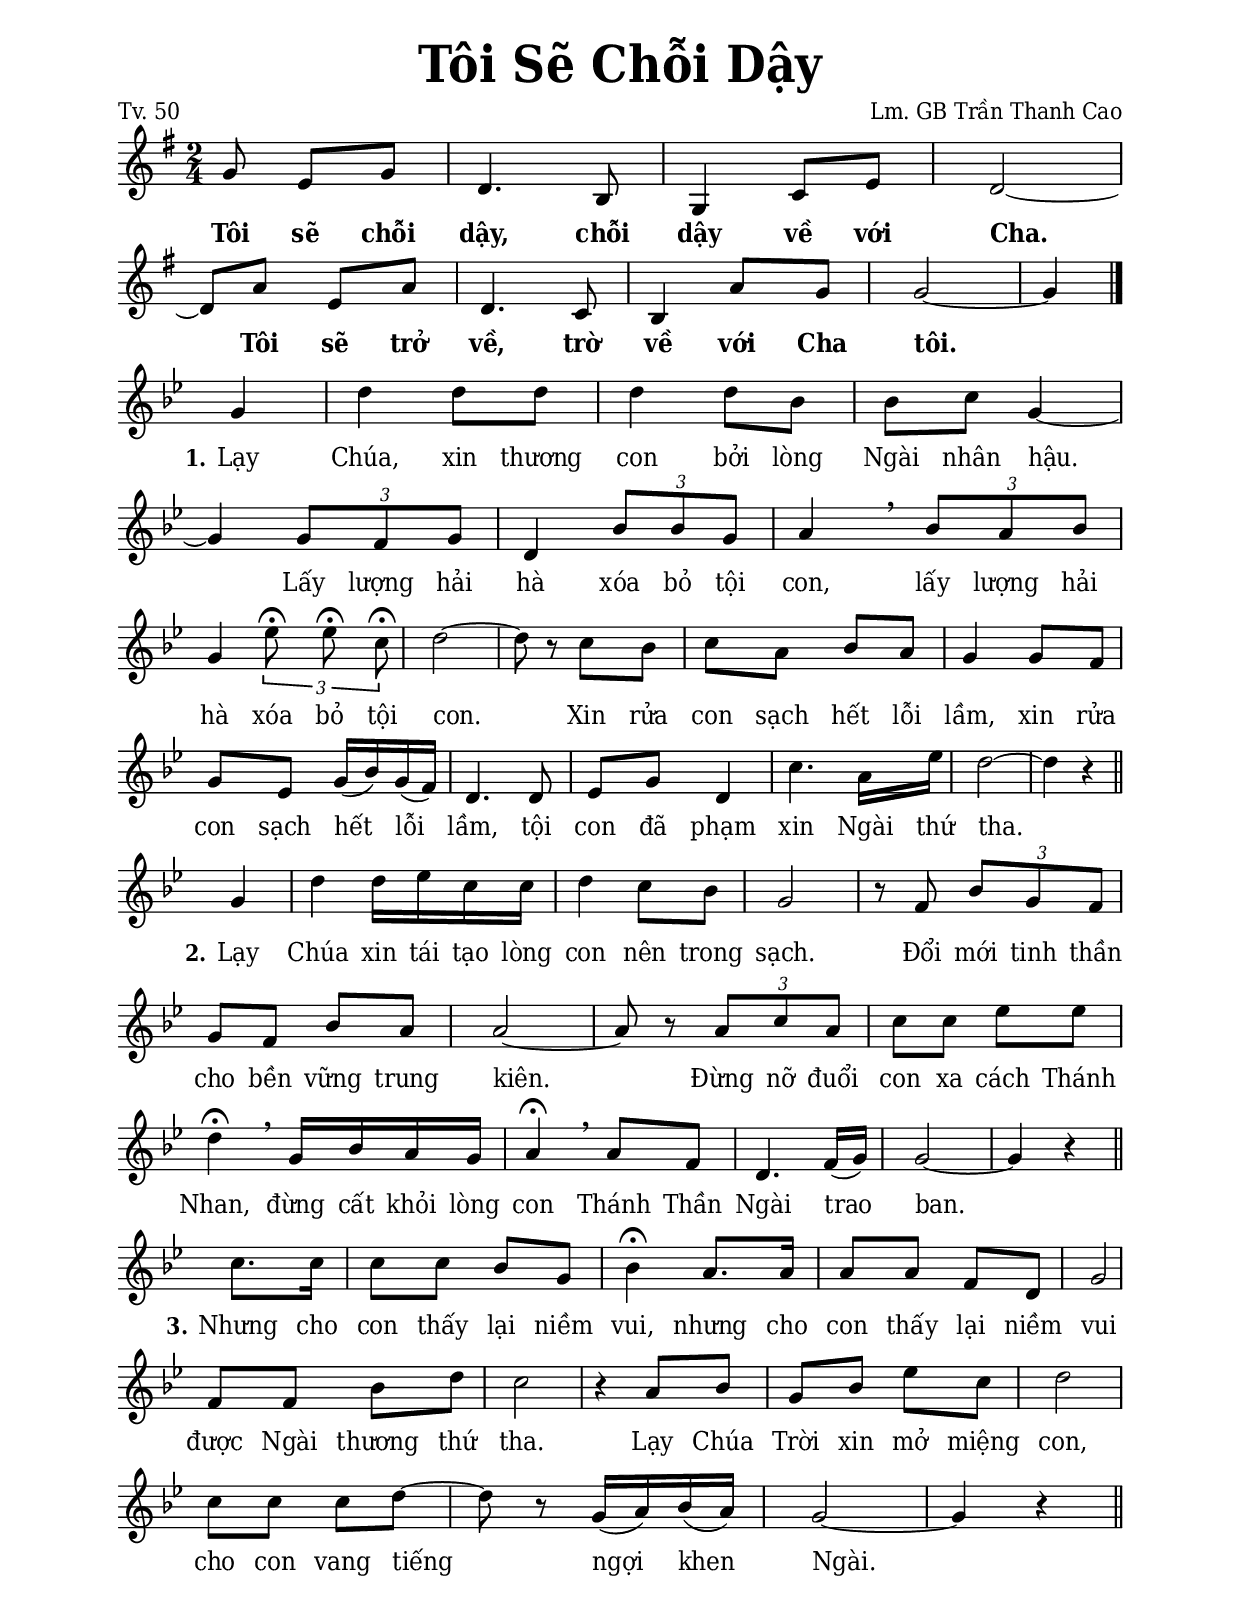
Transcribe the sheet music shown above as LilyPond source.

% Cài đặt chung
\version "2.22.1"
\include "english.ly"

\header {
  title = \markup { \fontsize #3 "Tôi Sẽ Chỗi Dậy" }
  poet = "Tv. 50"
  composer = "Lm. GB Trần Thanh Cao"
  %arranger = " "
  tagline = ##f
}

% Nhạc điệp khúc
nhacDiepKhuc = \relative c'' {
  \partial 4. g8 e g |
  d4. b8 |
  g4 c8 e |
  d2 ~ |
  d8 a' e a |
  d,4. c8 |
  b4 a'8 g |
  g2 ~ |
  g4 \bar "|."
}

% Nhạc phiên khúc
nhacPhienKhucMot = \relative c'' {
  \partial 4 g4 |
  d' d8 d |
  d4 d8 bf |
  bf c g4 ~ |
  g \tuplet 3/2 { g8 f g } |
  d4 \tuplet 3/2 { bf'8 bf g } |
  a4 \breathe \tuplet 3/2 { bf8 a bf } |
  \autoBeamOff
  g4 \tuplet 3/2 { ef'8 \fermata ef \fermata c \fermata } |
  \autoBeamOn
  d2 ~ |
  d8 r c bf |
  c a bf a |
  g4 g8 f |
  g ef g16 (bf) g (f) |
  d4. d8 |
  ef8 g d4 |
  c'4. a16 ef' |
  d2 ~ |
  d4 r \bar "||"
}

nhacPhienKhucHai = \relative c'' {
  \partial 4 g4 |
  d'4 d16 ef c c |
  d4 c8 bf |
  g2 |
  r8 f \tuplet 3/2 { bf8 g f } |
  g f bf a |
  a2 ~ |
  a8 r \tuplet 3/2 { a8 c a } |
  c c ef ef |
  d4 \fermata \breathe g,16 bf a g |
  a4 \fermata \breathe a8 f |
  d4. f16 (g) |
  g2 ~ |
  g4 r \bar "||"
}

nhacPhienKhucBa = \relative c'' {
  \partial 4 c8. c16 |
  c8 c bf g |
  bf4 \fermata a8. a16 |
  a8 a f d |
  g2 |
  f8 f bf d |
  c2 |
  r4 a8 bf |
  g bf ef c |
  d2 |
  c8 c c d ~ |
  d r g,16 (a) bf (a) |
  g2 ~ |
  g4 r \bar "||"
}

% Lời điệp khúc
loiDiepKhuc = \lyricmode {
  Tôi sẽ chỗi dậy, chỗi dậy về với Cha.
  Tôi sẽ trở về, trờ về với Cha tôi.
}

% Lời phiên khúc
loiPhienKhucMot = \lyricmode {
  \set stanza = #"1."
  Lạy Chúa, xin thương con bởi lòng Ngài nhân hậu.
  Lấy lượng hải hà xóa bỏ tội con,
  lấy lượng hải hà xóa bỏ tội con.
  Xin rửa con sạch hết lỗi lầm,
  xin rửa con sạch hết lỗi lầm,
  tội con đã phạm xin Ngài thứ tha.
}

loiPhienKhucHai = \lyricmode {
  \set stanza = #"2."
  Lạy Chúa xin tái tạo lòng con nên trong sạch.
  Đổi mới tinh thần cho bền vững trung kiên.
  Đừng nỡ đuổi con xa cách Thánh Nhan,
  đừng cất khỏi lòng con Thánh Thần Ngài trao ban.
}

loiPhienKhucBa = \lyricmode {
  \set stanza = #"3."
  Nhưng cho con thấy lại niềm vui,
  nhưng cho con thấy lại niềm vui
  được Ngài thương thứ tha.
  Lạy Chúa Trời xin mở miệng con,
  cho con vang tiếng ngợi khen Ngài.
}


% Dàn trang
\paper {
  #(set-paper-size "a4")
  top-margin = 15\mm
  bottom-margin = 10\mm
  left-margin = 20\mm
  right-margin = 20\mm
  indent = #0
  #(define fonts
    (make-pango-font-tree
      "Deja Vu Serif Condensed"
      "Deja Vu Serif Condensed"
      "Deja Vu Serif Condensed"
      (/ 20 20)))
  page-count = #1
  system-system-spacing = #'((basic-distance . 11.5)
                             (minimum-distance . 11.5)
                             (padding . 1))
  score-system-spacing = #'((basic-distance . 11.5)
                             (minimum-distance . 11.5)
                             (padding . 1))
}

\score {
  \new ChoirStaff <<
    \new Staff = diepKhuc \with {
        \consists "Merge_rests_engraver"
        %\magnifyStaff #(magstep +1)
      }
      <<
      \new Voice = beSop {
        \key g \major \time 2/4 \stemNeutral \nhacDiepKhuc
      }
    >>
    \new Lyrics \with {
          \override VerticalAxisGroup.
            nonstaff-relatedstaff-spacing.padding = #0.5
          \override VerticalAxisGroup.
            nonstaff-unrelatedstaff-spacing.padding = #1
        }
        \lyricsto beSop \loiDiepKhuc
  >>
  \layout {
    \override Lyrics.LyricText.font-series = #'bold
    %\override Lyrics.LyricText.font-size = #+2
    \override Lyrics.LyricSpace.minimum-distance = #4.0
    \override Score.BarNumber.break-visibility = ##(#f #f #f)
    \override Score.SpacingSpanner.uniform-stretching = ##t
  }
}

\score {
  \new ChoirStaff <<
    \new Staff = phienKhuc \with {
        %\magnifyStaff #(magstep +1)
      }
      <<
      \new Voice = beSop {
        \key bf \major \time 2/4 \nhacPhienKhucMot
      }
    >>
    \new Lyrics \with {
          \override VerticalAxisGroup.
            nonstaff-relatedstaff-spacing.padding = #1
          \override VerticalAxisGroup.
            nonstaff-unrelatedstaff-spacing.padding = #1
        }
        \lyricsto beSop \loiPhienKhucMot
  >>
  \layout {
    \override Staff.TimeSignature.transparent = ##t
    %\override Lyrics.LyricText.font-size = #+2
    \override Lyrics.LyricSpace.minimum-distance = #2.2
    \override Score.BarNumber.break-visibility = ##(#f #f #f)
    \override Score.SpacingSpanner.uniform-stretching = ##t
  } 
}

\score {
  \new ChoirStaff <<
    \new Staff = phienKhuc \with {
        %\magnifyStaff #(magstep +1)
      }
      <<
      \new Voice = beSop {
        \key bf \major \time 2/4 \nhacPhienKhucHai
      }
    >>
    \new Lyrics \with {
          \override VerticalAxisGroup.
            nonstaff-relatedstaff-spacing.padding = #1.5
          \override VerticalAxisGroup.
            nonstaff-unrelatedstaff-spacing.padding = #1
        }
        \lyricsto beSop \loiPhienKhucHai
  >>
  \layout {
    \override Staff.TimeSignature.transparent = ##t
    %\override Lyrics.LyricText.font-size = #+2
    \override Lyrics.LyricSpace.minimum-distance = #1.2
    \override Score.BarNumber.break-visibility = ##(#f #f #f)
    \override Score.SpacingSpanner.uniform-stretching = ##t
  } 
}

\score {
  \new ChoirStaff <<
    \new Staff = phienKhuc \with {
        %\magnifyStaff #(magstep +1)
      }
      <<
      \new Voice = beSop {
        \key bf \major \time 2/4 \nhacPhienKhucBa
      }
    >>
    \new Lyrics \with {
          \override VerticalAxisGroup.
            nonstaff-relatedstaff-spacing.padding = #1.2
          \override VerticalAxisGroup.
            nonstaff-unrelatedstaff-spacing.padding = #1
        }
        \lyricsto beSop \loiPhienKhucBa
  >>
  \layout {
    \override Staff.TimeSignature.transparent = ##t
    %\override Lyrics.LyricText.font-size = #+2
    \override Lyrics.LyricSpace.minimum-distance = #1.8
    \override Score.BarNumber.break-visibility = ##(#f #f #f)
    \override Score.SpacingSpanner.uniform-stretching = ##t
  } 
}
